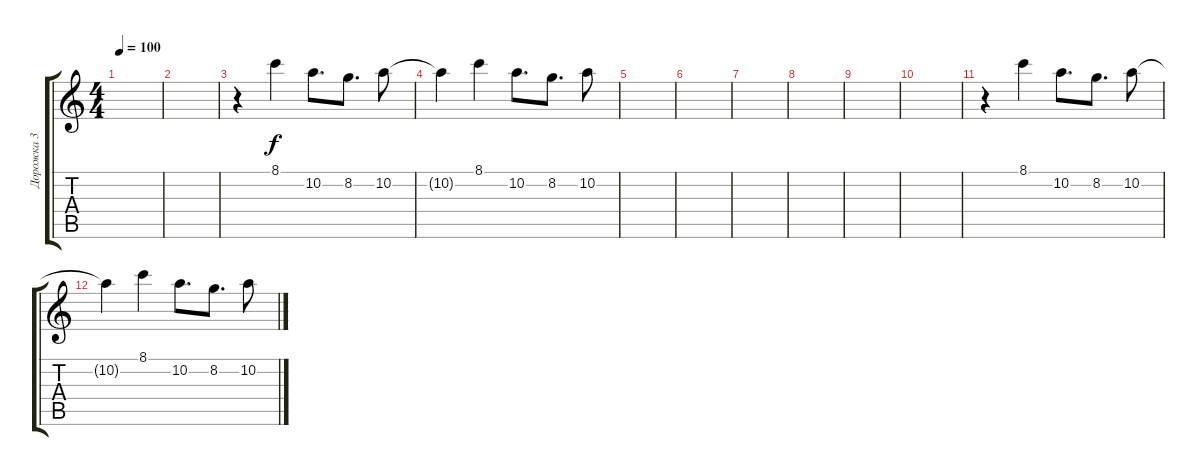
\track ("Дорожка 3" "Дорожка 3") {instrument electricguitarclean}
\staff {score tabs}
\tuning (E4 B3 G3 D3 A2 E2) {hide}
\ts (4 4)
\tempo 100
\clef g2
\ks c
|
|
r.4 8.1.4 10.2.8{d} 8.2.8{d} 10.2.8 |
10.2{t}.4 8.1.4 10.2.8{d} 8.2.8{d} 10.2.8 |
|
|
|
|
|
|
r.4 8.1.4 10.2.8{d} 8.2.8{d} 10.2.8 |
10.2{t}.4 8.1.4 10.2.8{d} 8.2.8{d} 10.2.8
